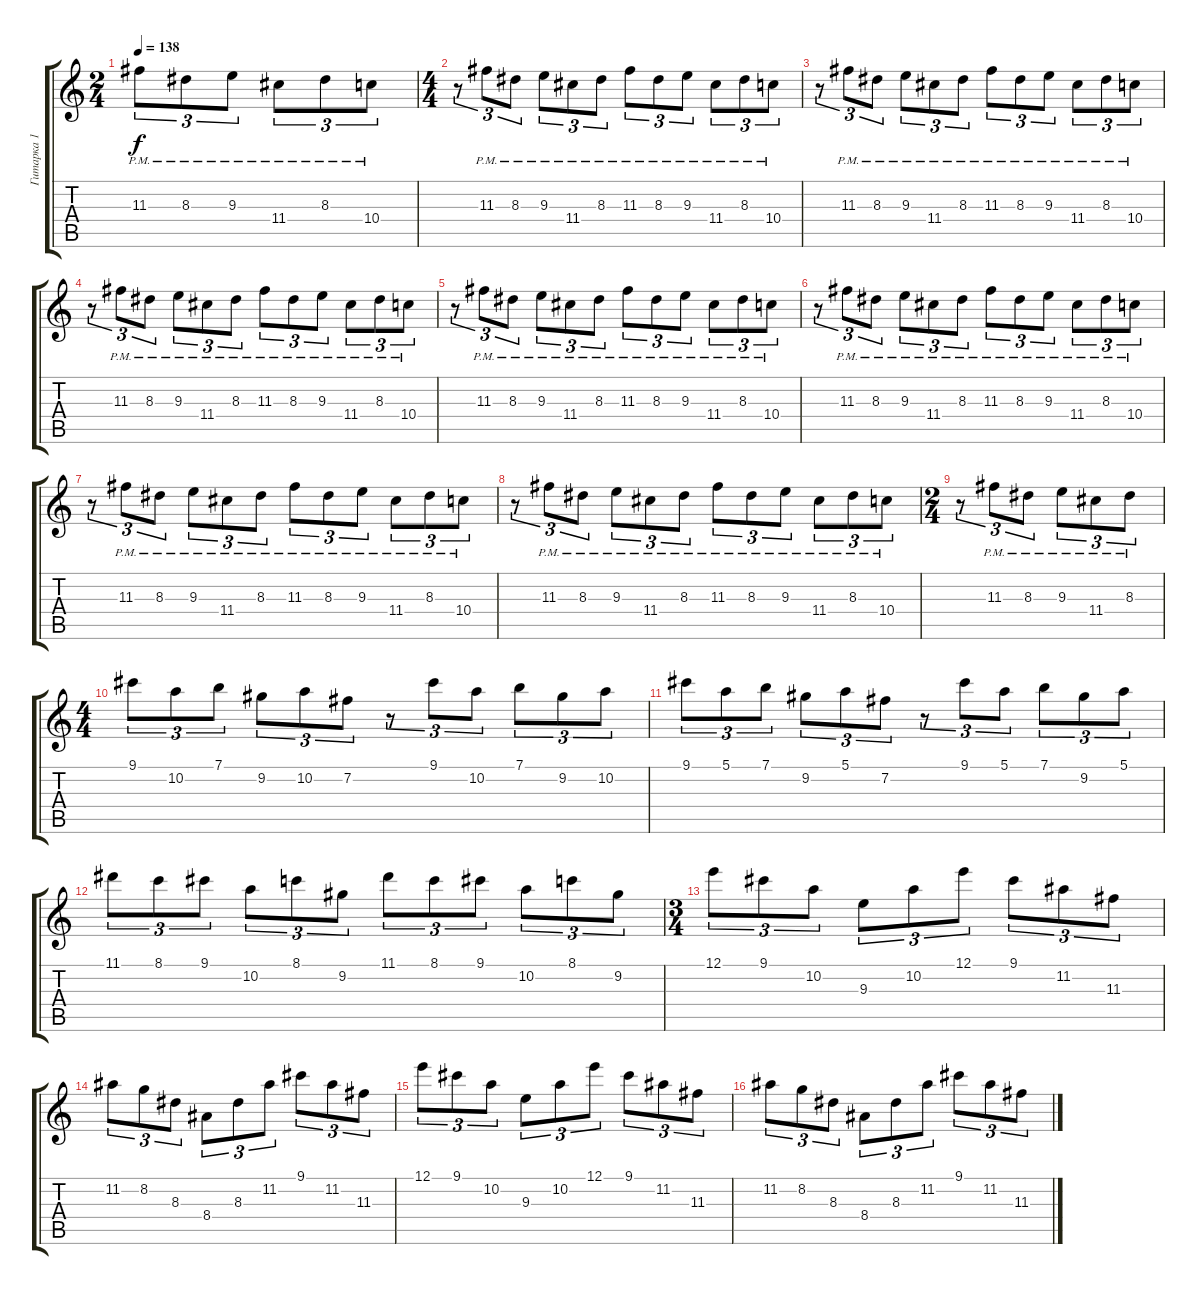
\track ("Гитарка 1" "Гитарка 1") {instrument distortionguitar}
\staff {score tabs}
\tuning (E4 B3 G3 D3 A2 E2) {hide}
\ts (2 4)
\tempo 138
\clef g2
\ks c
11.3{pm}.8{tu (3 2) dy f} 8.3{pm}.8{tu (3 2)} 9.3{pm}.8{tu (3 2)} 11.4{pm}.8{tu (3 2)} 8.3{pm}.8{tu (3 2)} 10.4{pm}.8{tu (3 2)} |
\ts (4 4)
r.8{tu (3 2)} 11.3{pm}.8{tu (3 2)} 8.3{pm}.8{tu (3 2)} 9.3{pm}.8{tu (3 2)} 11.4{pm}.8{tu (3 2)} 8.3{pm}.8{tu (3 2)} 11.3{pm}.8{tu (3 2)} 8.3{pm}.8{tu (3 2)} 9.3{pm}.8{tu (3 2)} 11.4{pm}.8{tu (3 2)} 8.3{pm}.8{tu (3 2)} 10.4{pm}.8{tu (3 2)} |
r.8{tu (3 2)} 11.3{pm}.8{tu (3 2)} 8.3{pm}.8{tu (3 2)} 9.3{pm}.8{tu (3 2)} 11.4{pm}.8{tu (3 2)} 8.3{pm}.8{tu (3 2)} 11.3{pm}.8{tu (3 2)} 8.3{pm}.8{tu (3 2)} 9.3{pm}.8{tu (3 2)} 11.4{pm}.8{tu (3 2)} 8.3{pm}.8{tu (3 2)} 10.4{pm}.8{tu (3 2)} |
r.8{tu (3 2)} 11.3{pm}.8{tu (3 2)} 8.3{pm}.8{tu (3 2)} 9.3{pm}.8{tu (3 2)} 11.4{pm}.8{tu (3 2)} 8.3{pm}.8{tu (3 2)} 11.3{pm}.8{tu (3 2)} 8.3{pm}.8{tu (3 2)} 9.3{pm}.8{tu (3 2)} 11.4{pm}.8{tu (3 2)} 8.3{pm}.8{tu (3 2)} 10.4{pm}.8{tu (3 2)} |
r.8{tu (3 2)} 11.3{pm}.8{tu (3 2)} 8.3{pm}.8{tu (3 2)} 9.3{pm}.8{tu (3 2)} 11.4{pm}.8{tu (3 2)} 8.3{pm}.8{tu (3 2)} 11.3{pm}.8{tu (3 2)} 8.3{pm}.8{tu (3 2)} 9.3{pm}.8{tu (3 2)} 11.4{pm}.8{tu (3 2)} 8.3{pm}.8{tu (3 2)} 10.4{pm}.8{tu (3 2)} |
r.8{tu (3 2)} 11.3{pm}.8{tu (3 2)} 8.3{pm}.8{tu (3 2)} 9.3{pm}.8{tu (3 2)} 11.4{pm}.8{tu (3 2)} 8.3{pm}.8{tu (3 2)} 11.3{pm}.8{tu (3 2)} 8.3{pm}.8{tu (3 2)} 9.3{pm}.8{tu (3 2)} 11.4{pm}.8{tu (3 2)} 8.3{pm}.8{tu (3 2)} 10.4{pm}.8{tu (3 2)} |
r.8{tu (3 2)} 11.3{pm}.8{tu (3 2)} 8.3{pm}.8{tu (3 2)} 9.3{pm}.8{tu (3 2)} 11.4{pm}.8{tu (3 2)} 8.3{pm}.8{tu (3 2)} 11.3{pm}.8{tu (3 2)} 8.3{pm}.8{tu (3 2)} 9.3{pm}.8{tu (3 2)} 11.4{pm}.8{tu (3 2)} 8.3{pm}.8{tu (3 2)} 10.4{pm}.8{tu (3 2)} |
r.8{tu (3 2)} 11.3{pm}.8{tu (3 2)} 8.3{pm}.8{tu (3 2)} 9.3{pm}.8{tu (3 2)} 11.4{pm}.8{tu (3 2)} 8.3{pm}.8{tu (3 2)} 11.3{pm}.8{tu (3 2)} 8.3{pm}.8{tu (3 2)} 9.3{pm}.8{tu (3 2)} 11.4{pm}.8{tu (3 2)} 8.3{pm}.8{tu (3 2)} 10.4{pm}.8{tu (3 2)} |
\ts (2 4)
r.8{tu (3 2)} 11.3{pm}.8{tu (3 2)} 8.3{pm}.8{tu (3 2)} 9.3{pm}.8{tu (3 2)} 11.4{pm}.8{tu (3 2)} 8.3{pm}.8{tu (3 2)} |
\ts (4 4)
9.1.8{tu (3 2)} 10.2.8{tu (3 2)} 7.1.8{tu (3 2)} 9.2.8{tu (3 2)} 10.2.8{tu (3 2)} 7.2.8{tu (3 2)} r.8{tu (3 2)} 9.1.8{tu (3 2)} 10.2.8{tu (3 2)} 7.1.8{tu (3 2)} 9.2.8{tu (3 2)} 10.2.8{tu (3 2)} |
9.1.8{tu (3 2)} 5.1.8{tu (3 2)} 7.1.8{tu (3 2)} 9.2.8{tu (3 2)} 5.1.8{tu (3 2)} 7.2.8{tu (3 2)} r.8{tu (3 2)} 9.1.8{tu (3 2)} 5.1.8{tu (3 2)} 7.1.8{tu (3 2)} 9.2.8{tu (3 2)} 5.1.8{tu (3 2)} |
11.1.8{tu (3 2)} 8.1.8{tu (3 2)} 9.1.8{tu (3 2)} 10.2.8{tu (3 2)} 8.1.8{tu (3 2)} 9.2.8{tu (3 2)} 11.1.8{tu (3 2)} 8.1.8{tu (3 2)} 9.1.8{tu (3 2)} 10.2.8{tu (3 2)} 8.1.8{tu (3 2)} 9.2.8{tu (3 2)} |
\ts (3 4)
12.1.8{tu (3 2)} 9.1.8{tu (3 2)} 10.2.8{tu (3 2)} 9.3.8{tu (3 2)} 10.2.8{tu (3 2)} 12.1.8{tu (3 2)} 9.1.8{tu (3 2)} 11.2.8{tu (3 2)} 11.3.8{tu (3 2)} |
11.2.8{tu (3 2)} 8.2.8{tu (3 2)} 8.3.8{tu (3 2)} 8.4.8{tu (3 2)} 8.3.8{tu (3 2)} 11.2.8{tu (3 2)} 9.1.8{tu (3 2)} 11.2.8{tu (3 2)} 11.3.8{tu (3 2)} |
12.1.8{tu (3 2)} 9.1.8{tu (3 2)} 10.2.8{tu (3 2)} 9.3.8{tu (3 2)} 10.2.8{tu (3 2)} 12.1.8{tu (3 2)} 9.1.8{tu (3 2)} 11.2.8{tu (3 2)} 11.3.8{tu (3 2)} |
11.2.8{tu (3 2)} 8.2.8{tu (3 2)} 8.3.8{tu (3 2)} 8.4.8{tu (3 2)} 8.3.8{tu (3 2)} 11.2.8{tu (3 2)} 9.1.8{tu (3 2)} 11.2.8{tu (3 2)} 11.3.8{tu (3 2)}
